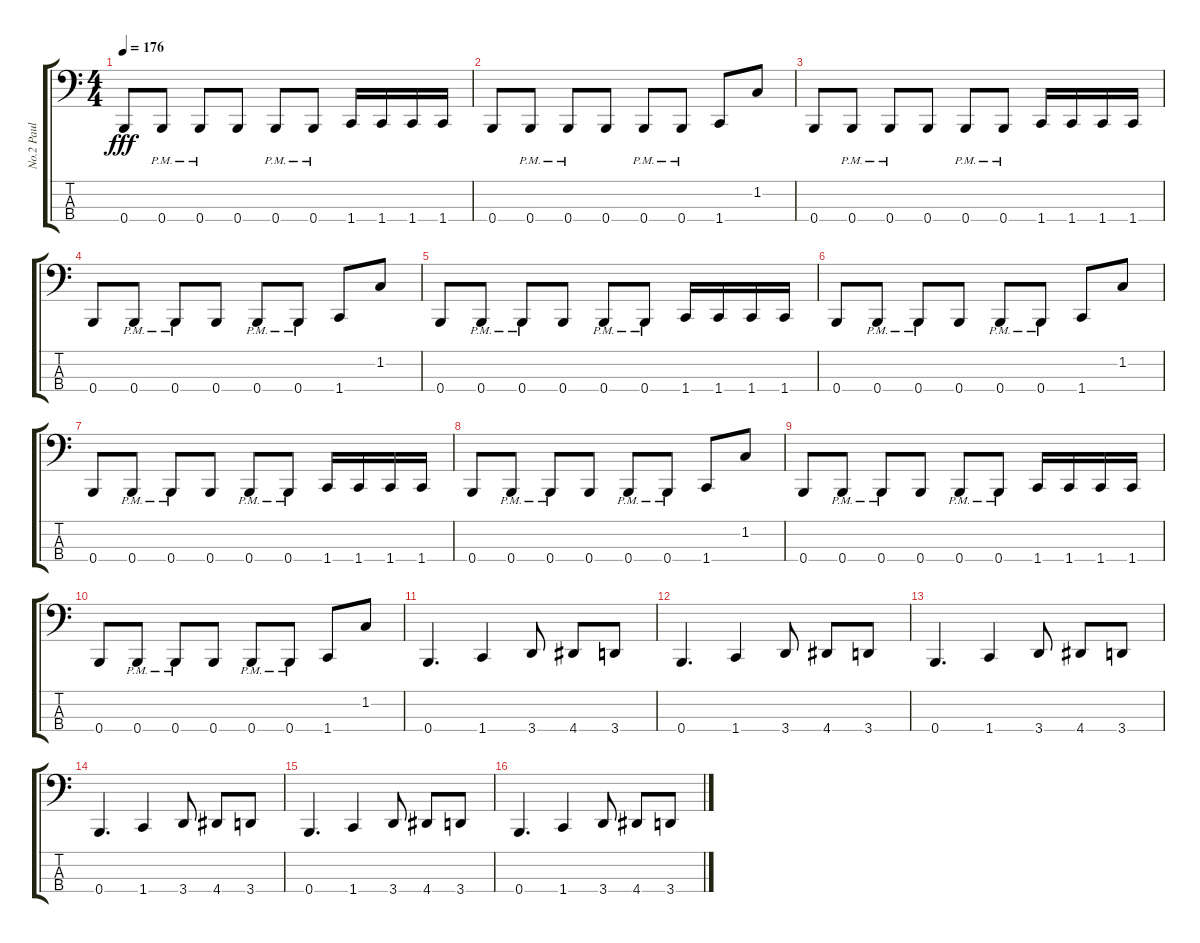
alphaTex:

\track ("No.2 Paul" "No.2 Paul") {instrument electricbasspick}
\staff {score tabs}
\tuning (E2 B1 Gb1 B0) {hide}
\ts (4 4)
\tempo 176
\clef f4
\ks c
0.4.8{dy fff} 0.4{pm}.8 0.4{pm}.8 0.4.8 0.4{pm}.8 0.4{pm}.8 1.4.16 1.4.16 1.4.16 1.4.16 |
0.4.8 0.4{pm}.8 0.4{pm}.8 0.4.8 0.4{pm}.8 0.4{pm}.8 1.4.8 1.2.8 |
0.4.8 0.4{pm}.8 0.4{pm}.8 0.4.8 0.4{pm}.8 0.4{pm}.8 1.4.16 1.4.16 1.4.16 1.4.16 |
0.4.8 0.4{pm}.8 0.4{pm}.8 0.4.8 0.4{pm}.8 0.4{pm}.8 1.4.8 1.2.8 |
0.4.8 0.4{pm}.8 0.4{pm}.8 0.4.8 0.4{pm}.8 0.4{pm}.8 1.4.16 1.4.16 1.4.16 1.4.16 |
0.4.8 0.4{pm}.8 0.4{pm}.8 0.4.8 0.4{pm}.8 0.4{pm}.8 1.4.8 1.2.8 |
0.4.8 0.4{pm}.8 0.4{pm}.8 0.4.8 0.4{pm}.8 0.4{pm}.8 1.4.16 1.4.16 1.4.16 1.4.16 |
0.4.8 0.4{pm}.8 0.4{pm}.8 0.4.8 0.4{pm}.8 0.4{pm}.8 1.4.8 1.2.8 |
0.4.8 0.4{pm}.8 0.4{pm}.8 0.4.8 0.4{pm}.8 0.4{pm}.8 1.4.16 1.4.16 1.4.16 1.4.16 |
0.4.8 0.4{pm}.8 0.4{pm}.8 0.4.8 0.4{pm}.8 0.4{pm}.8 1.4.8 1.2.8 |
0.4.4{d} 1.4.4 3.4.8 4.4.8 3.4.8 |
0.4.4{d} 1.4.4 3.4.8 4.4.8 3.4.8 |
0.4.4{d} 1.4.4 3.4.8 4.4.8 3.4.8 |
0.4.4{d} 1.4.4 3.4.8 4.4.8 3.4.8 |
0.4.4{d} 1.4.4 3.4.8 4.4.8 3.4.8 |
0.4.4{d} 1.4.4 3.4.8 4.4.8 3.4.8
